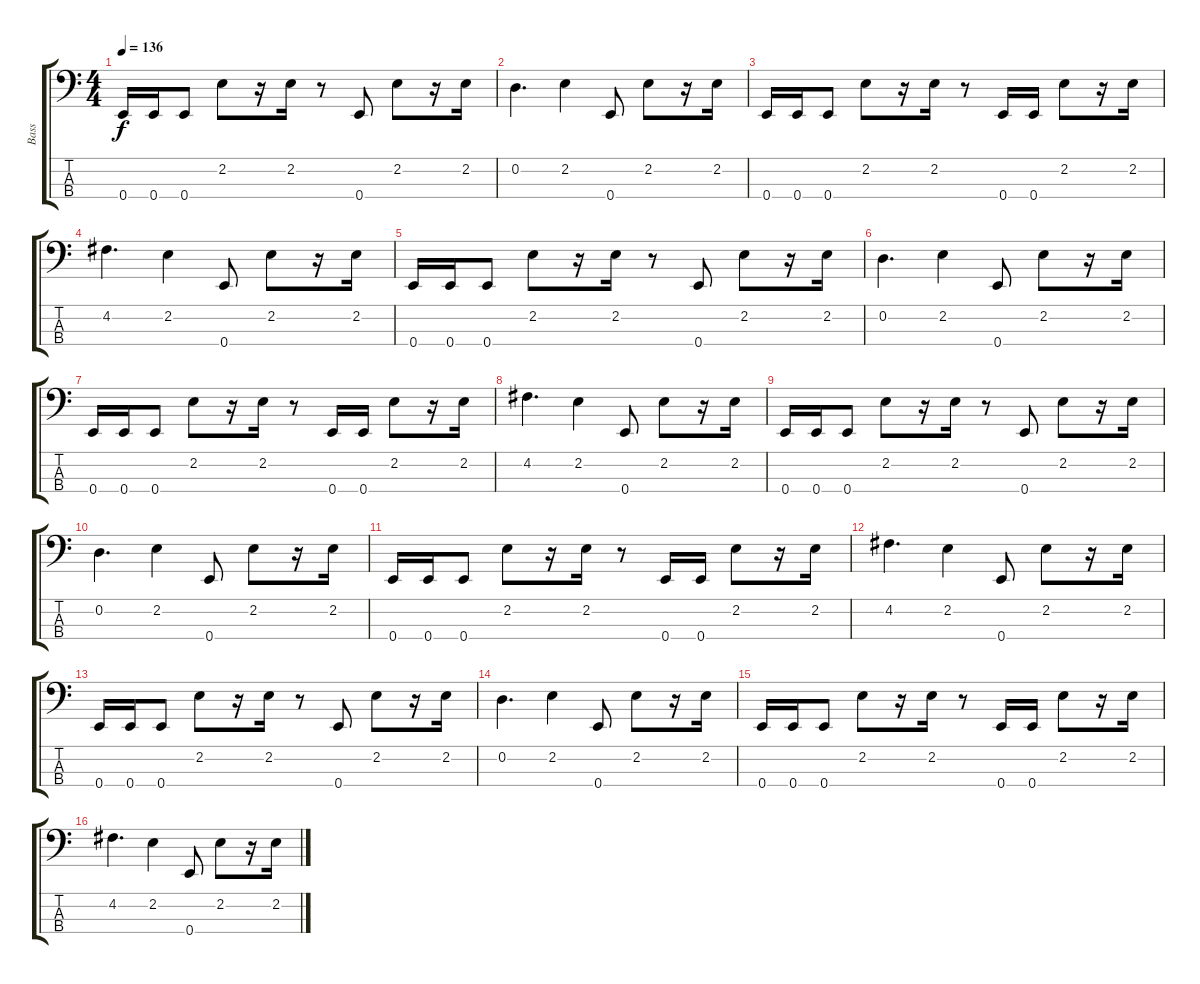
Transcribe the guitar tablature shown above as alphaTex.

\track ("Bass" "Bass") {instrument electricbasspick}
\staff {score tabs}
\tuning (G2 D2 A1 E1) {hide}
\ts (4 4)
\tempo 136
\clef f4
\ks c
0.4.16{dy f} 0.4.16 0.4.8 2.2.8 r.16 2.2.16 r.8 0.4.8 2.2.8 r.16 2.2.16 |
0.2.4{d} 2.2.4 0.4.8 2.2.8 r.16 2.2.16 |
0.4.16 0.4.16 0.4.8 2.2.8 r.16 2.2.16 r.8 0.4.16 0.4.16 2.2.8 r.16 2.2.16 |
4.2.4{d} 2.2.4 0.4.8 2.2.8 r.16 2.2.16 |
0.4.16 0.4.16 0.4.8 2.2.8 r.16 2.2.16 r.8 0.4.8 2.2.8 r.16 2.2.16 |
0.2.4{d} 2.2.4 0.4.8 2.2.8 r.16 2.2.16 |
0.4.16 0.4.16 0.4.8 2.2.8 r.16 2.2.16 r.8 0.4.16 0.4.16 2.2.8 r.16 2.2.16 |
4.2.4{d} 2.2.4 0.4.8 2.2.8 r.16 2.2.16 |
0.4.16 0.4.16 0.4.8 2.2.8 r.16 2.2.16 r.8 0.4.8 2.2.8 r.16 2.2.16 |
0.2.4{d} 2.2.4 0.4.8 2.2.8 r.16 2.2.16 |
0.4.16 0.4.16 0.4.8 2.2.8 r.16 2.2.16 r.8 0.4.16 0.4.16 2.2.8 r.16 2.2.16 |
4.2.4{d} 2.2.4 0.4.8 2.2.8 r.16 2.2.16 |
0.4.16 0.4.16 0.4.8 2.2.8 r.16 2.2.16 r.8 0.4.8 2.2.8 r.16 2.2.16 |
0.2.4{d} 2.2.4 0.4.8 2.2.8 r.16 2.2.16 |
0.4.16 0.4.16 0.4.8 2.2.8 r.16 2.2.16 r.8 0.4.16 0.4.16 2.2.8 r.16 2.2.16 |
4.2.4{d} 2.2.4 0.4.8 2.2.8 r.16 2.2.16
